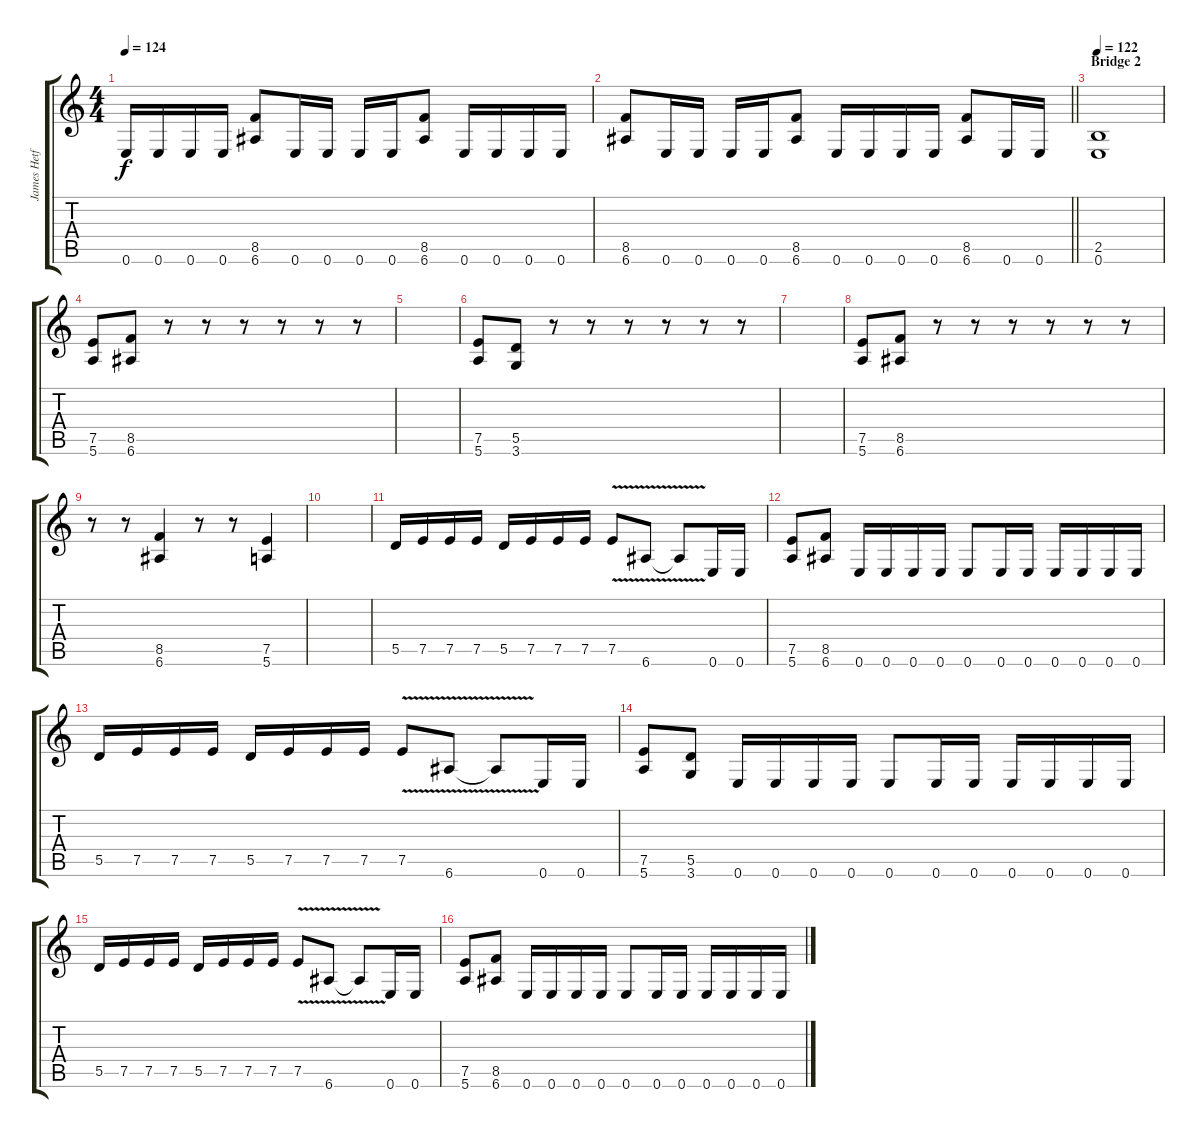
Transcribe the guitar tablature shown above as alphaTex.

\track ("James Hetfield" "James Hetf") {instrument distortionguitar}
\staff {score tabs}
\tuning (E4 B3 G3 D3 A2 E2) {hide}
\ts (4 4)
\tempo 124
\clef g2
\ks c
0.6.16{dy f} 0.6.16 0.6.16 0.6.16 (8.5 6.6).8 0.6.16 0.6.16 0.6.16 0.6.16 (8.5 6.6).8 0.6.16 0.6.16 0.6.16 0.6.16 |
\barLineRight lightlight
(8.5 6.6).8 0.6.16 0.6.16 0.6.16 0.6.16 (8.5 6.6).8 0.6.16 0.6.16 0.6.16 0.6.16 (8.5 6.6).8 0.6.16 0.6.16 |
\section ("" "Bridge 2")
\tempo 122
(2.5 0.6).1 |
(7.5 5.6).8 (8.5 6.6).8 r.8 r.8 r.8 r.8 r.8 r.8 |
|
(7.5 5.6).8 (5.5 3.6).8 r.8 r.8 r.8 r.8 r.8 r.8 |
|
(7.5 5.6).8 (8.5 6.6).8 r.8 r.8 r.8 r.8 r.8 r.8 |
r.8 r.8 (8.5 6.6).4 r.8 r.8 (7.5 5.6).4 |
|
5.5.16 7.5.16 7.5.16 7.5.16 5.5.16 7.5.16 7.5.16 7.5.16 7.5{v}.8 6.6{v}.8 6.6{t}.8 0.6.16 0.6.16 |
(7.5 5.6).8 (8.5 6.6).8 0.6.16 0.6.16 0.6.16 0.6.16 0.6.8 0.6.16 0.6.16 0.6.16 0.6.16 0.6.16 0.6.16 |
5.5.16 7.5.16 7.5.16 7.5.16 5.5.16 7.5.16 7.5.16 7.5.16 7.5{v}.8 6.6{v}.8 6.6{t}.8 0.6.16 0.6.16 |
(7.5 5.6).8 (5.5 3.6).8 0.6.16 0.6.16 0.6.16 0.6.16 0.6.8 0.6.16 0.6.16 0.6.16 0.6.16 0.6.16 0.6.16 |
5.5.16 7.5.16 7.5.16 7.5.16 5.5.16 7.5.16 7.5.16 7.5.16 7.5{v}.8 6.6{v}.8 6.6{t}.8 0.6.16 0.6.16 |
(7.5 5.6).8 (8.5 6.6).8 0.6.16 0.6.16 0.6.16 0.6.16 0.6.8 0.6.16 0.6.16 0.6.16 0.6.16 0.6.16 0.6.16
